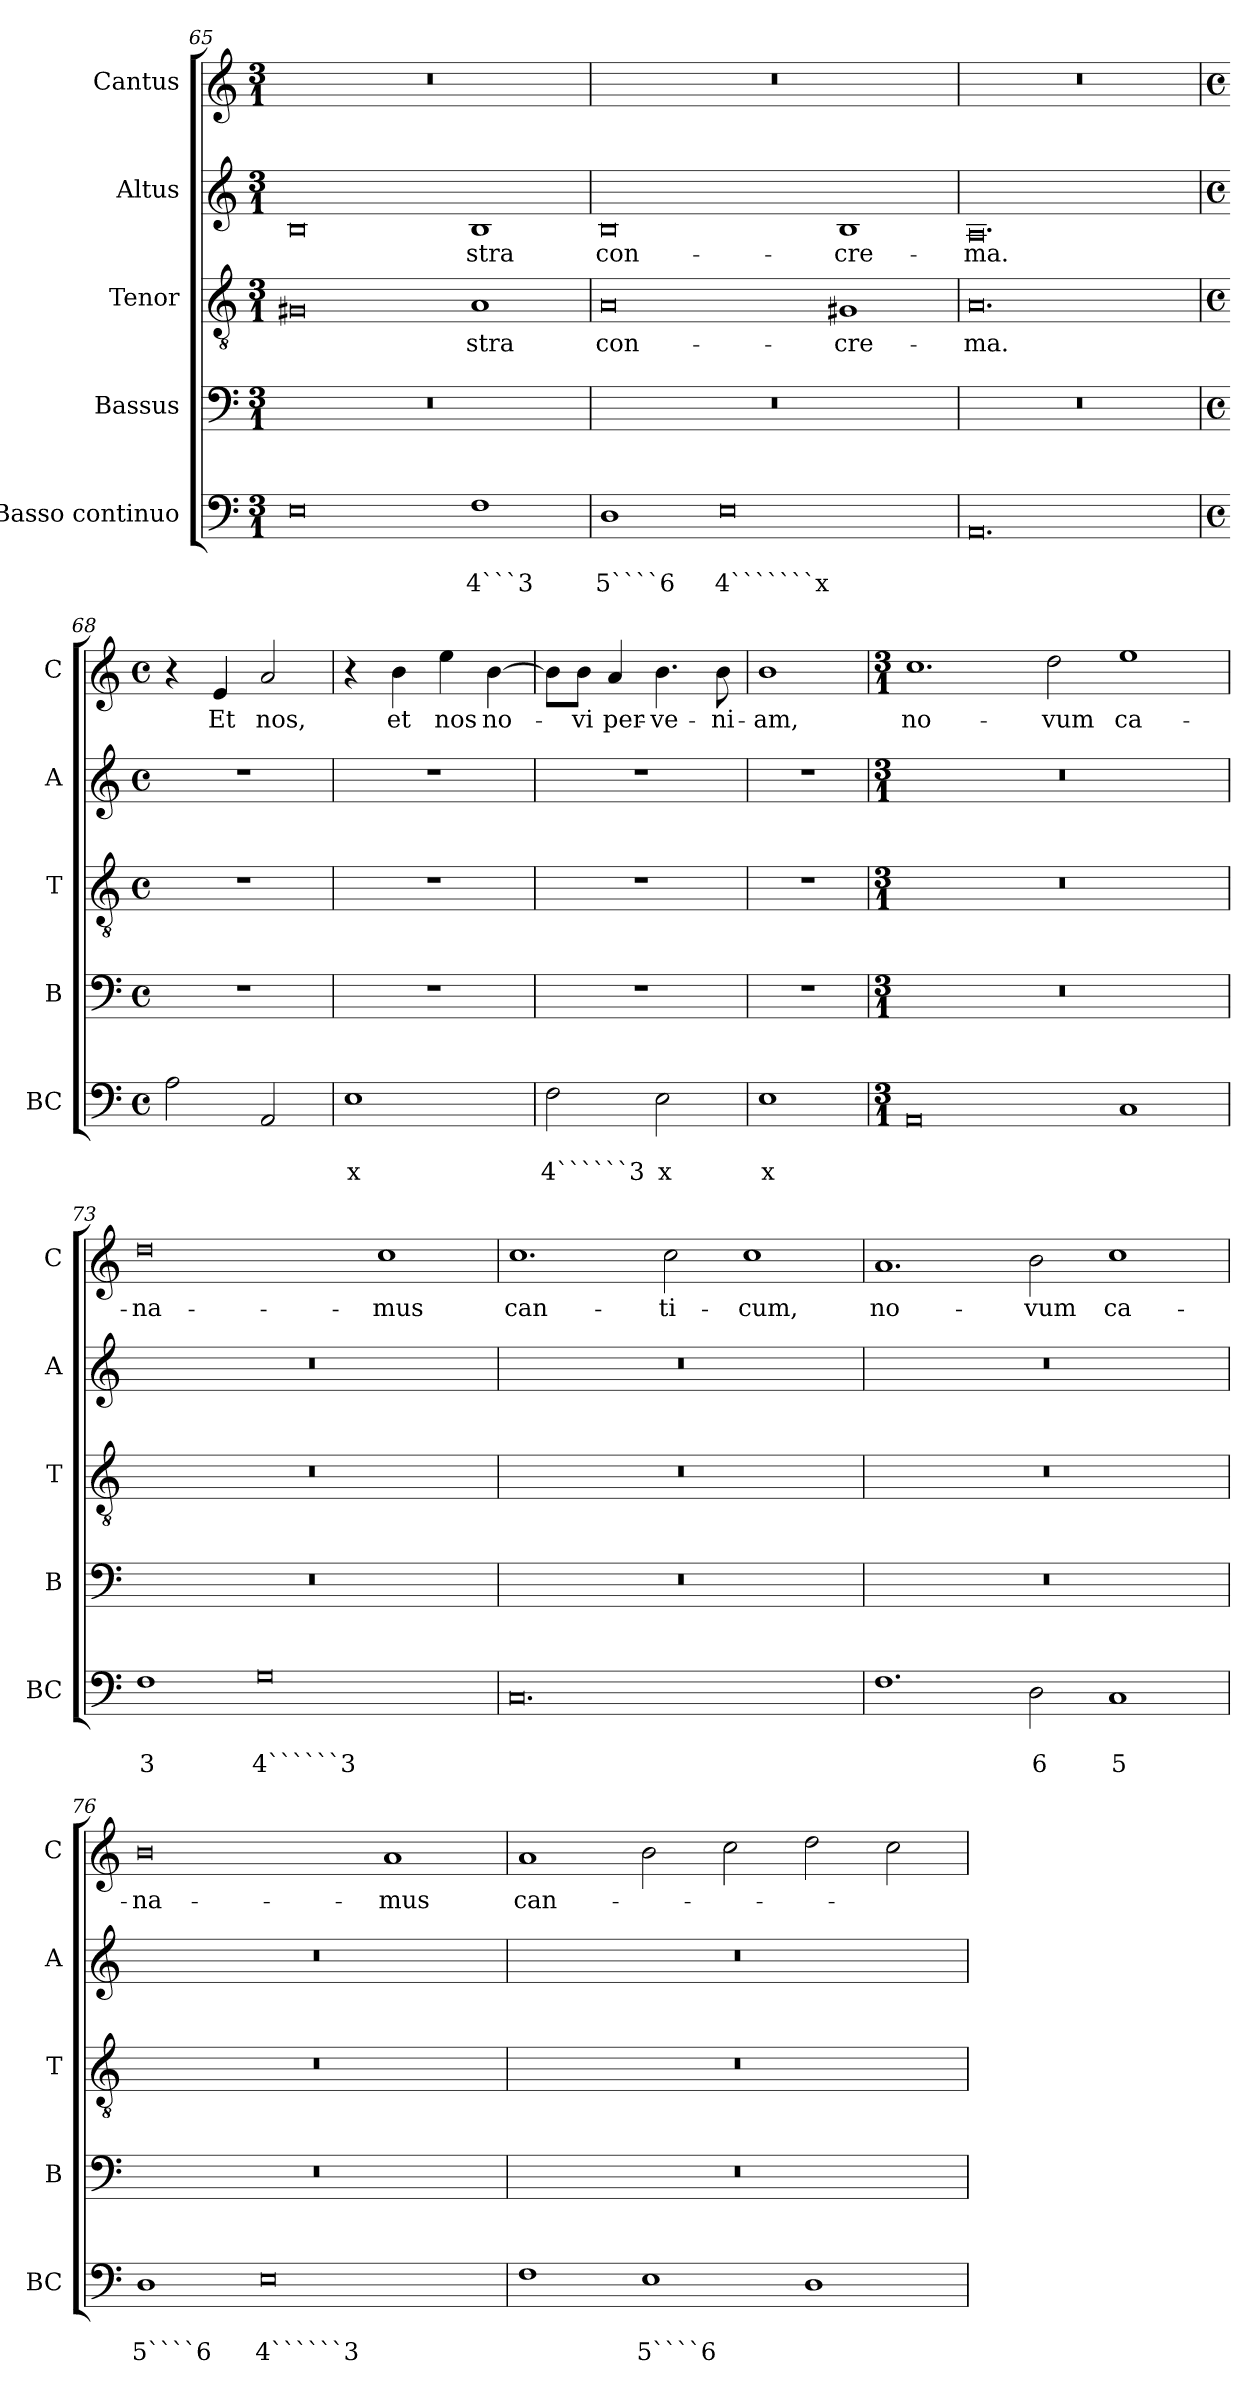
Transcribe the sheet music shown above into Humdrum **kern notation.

**kern	**text	**text	**kern	**kern	**text	**kern	**text	**kern	**text
*part5	*part5	*part5	*part4	*part3	*part3	*part2	*part2	*part1	*part1
*staff5	*staff5	*staff5	*staff4	*staff3	*staff3	*staff2	*staff2	*staff1	*staff1
*I"Basso continuo	*	*	*I"Bassus	*I"Tenor	*	*I"Altus	*	*I"Cantus	*
*I'BC	*	*	*I'B	*I'T	*	*I'A	*	*I'C	*
*clefF4	*	*	*clefF4	*clefGv2	*	*clefG2	*	*clefG2	*
*k[]	*	*	*k[]	*k[]	*	*k[]	*	*k[]	*
*C:	*	*	*C:	*C:	*	*C:	*	*C:	*
*M3/1	*	*	*M3/1	*M3/1	*	*M3/1	*	*M3/1	*
=65	=65	=65	=65	=65	=65	=65	=65	=65	=65
0E	.	.	0.r	0G#X	.	0B	.	0.r	.
!	!	!LO:LY:b	!	!	!LO:LY:b	!	!LO:LY:b	!	!
1F	.	4```3	.	1A	-stra	1B	-stra	.	.
=66	=66	=66	=66	=66	=66	=66	=66	=66	=66
!	!	!LO:LY:b	!	!	!LO:LY:b	!	!LO:LY:b	!	!
1D	.	5````6	0.r	0A	con-	0B	con-	0.r	.
!	!	!LO:LY:b	!	!	!	!	!	!	!
0E	.	4```````x	.	.	.	.	.	.	.
!	!	!	!	!	!LO:LY:b	!	!LO:LY:b	!	!
.	.	.	.	1G#X	-cre-	1B	-cre-	.	.
=67	=67	=67	=67	=67	=67	=67	=67	=67	=67
!	!	!	!	!	!LO:LY:b	!	!LO:LY:b	!	!
0.AA	.	.	0.r	0.A	-ma.	0.A	-ma.	0.r	.
!!LO:LB:g=z
=68	=68	=68	=68	=68	=68	=68	=68	=68	=68
*M4/4	*	*	*M4/4	*M4/4	*	*M4/4	*	*M4/4	*
*met(c)	*	*	*met(c)	*met(c)	*	*met(c)	*	*met(c)	*
2A\	.	.	1r	1r	.	1r	.	4r	.
!	!	!	!	!	!	!	!	!	!LO:LY:b
.	.	.	.	.	.	.	.	4e/	Et
!	!	!	!	!	!	!	!	!	!LO:LY:b
2AA/	.	.	.	.	.	.	.	2a/	nos,
=69	=69	=69	=69	=69	=69	=69	=69	=69	=69
!	!	!LO:LY:b	!	!	!	!	!	!	!
1E	.	x	1r	1r	.	1r	.	4r	.
!	!	!	!	!	!	!	!	!	!LO:LY:b
.	.	.	.	.	.	.	.	4b\	et
!	!	!	!	!	!	!	!	!	!LO:LY:b
.	.	.	.	.	.	.	.	4ee\	nos
!	!	!	!	!	!	!	!	!	!LO:LY:b
.	.	.	.	.	.	.	.	[4b\	no-
=70	=70	=70	=70	=70	=70	=70	=70	=70	=70
!	!	!LO:LY:b	!	!	!	!	!	!	!
2F\	.	4``````3	1r	1r	.	1r	.	8b\L]	.
!	!	!	!	!	!	!	!	!	!LO:LY:b
.	.	.	.	.	.	.	.	8b\J	-vi
!	!	!	!	!	!	!	!	!	!LO:LY:b
.	.	.	.	.	.	.	.	4a/	per-
!	!	!LO:LY:b	!	!	!	!	!	!	!LO:LY:b
2E\	.	x	.	.	.	.	.	4.b\	-ve-
!	!	!	!	!	!	!	!	!	!LO:LY:b
.	.	.	.	.	.	.	.	8b\	-ni-
=71	=71	=71	=71	=71	=71	=71	=71	=71	=71
!	!	!LO:LY:b	!	!	!	!	!	!	!LO:LY:b
1E	.	x	1r	1r	.	1r	.	1b	-am,
=72	=72	=72	=72	=72	=72	=72	=72	=72	=72
*M3/1	*	*	*M3/1	*M3/1	*	*M3/1	*	*M3/1	*
!	!	!	!	!	!	!	!	!	!LO:LY:b
0AA	.	.	0.r	0.r	.	0.r	.	1.cc	no-
!	!	!	!	!	!	!	!	!	!LO:LY:b
.	.	.	.	.	.	.	.	2dd\	-vum
!	!	!	!	!	!	!	!	!	!LO:LY:b
1C	.	.	.	.	.	.	.	1ee	ca-
!!LO:LB:g=z
=73	=73	=73	=73	=73	=73	=73	=73	=73	=73
!	!	!LO:LY:b	!	!	!	!	!	!	!LO:LY:b
1F	.	3	0.r	0.r	.	0.r	.	0dd	-na-
!	!	!LO:LY:b	!	!	!	!	!	!	!
0G	.	4``````3	.	.	.	.	.	.	.
!	!	!	!	!	!	!	!	!	!LO:LY:b
.	.	.	.	.	.	.	.	1cc	-mus
=74	=74	=74	=74	=74	=74	=74	=74	=74	=74
!	!	!	!	!	!	!	!	!	!LO:LY:b
0.C	.	.	0.r	0.r	.	0.r	.	1.cc	can-
!	!	!	!	!	!	!	!	!	!LO:LY:b
.	.	.	.	.	.	.	.	2cc\	-ti-
!	!	!	!	!	!	!	!	!	!LO:LY:b
.	.	.	.	.	.	.	.	1cc	-cum,
=75	=75	=75	=75	=75	=75	=75	=75	=75	=75
!	!	!	!	!	!	!	!	!	!LO:LY:b
1.F	.	.	0.r	0.r	.	0.r	.	1.a	no-
!	!	!LO:LY:b	!	!	!	!	!	!	!LO:LY:b
2D\	.	6	.	.	.	.	.	2b\	-vum
!	!	!LO:LY:b	!	!	!	!	!	!	!LO:LY:b
1C	.	5	.	.	.	.	.	1cc	ca-
=76	=76	=76	=76	=76	=76	=76	=76	=76	=76
!	!	!LO:LY:b	!	!	!	!	!	!	!LO:LY:b
1D	.	5````6	0.r	0.r	.	0.r	.	0b	-na-
!	!	!LO:LY:b	!	!	!	!	!	!	!
0E	.	4``````3	.	.	.	.	.	.	.
!	!	!	!	!	!	!	!	!	!LO:LY:b
.	.	.	.	.	.	.	.	1a	-mus
=77	=77	=77	=77	=77	=77	=77	=77	=77	=77
!	!	!	!	!	!	!	!	!	!LO:LY:b
1F	.	.	0.r	0.r	.	0.r	.	1a	can-
!	!	!LO:LY:b	!	!	!	!	!	!	!
1E	.	5````6	.	.	.	.	.	2b\	.
.	.	.	.	.	.	.	.	2cc\	.
1D	.	.	.	.	.	.	.	2dd\	.
.	.	.	.	.	.	.	.	2cc\	.
=	=	=	=	=	=	=	=	=	=
*-	*-	*-	*-	*-	*-	*-	*-	*-	*-
